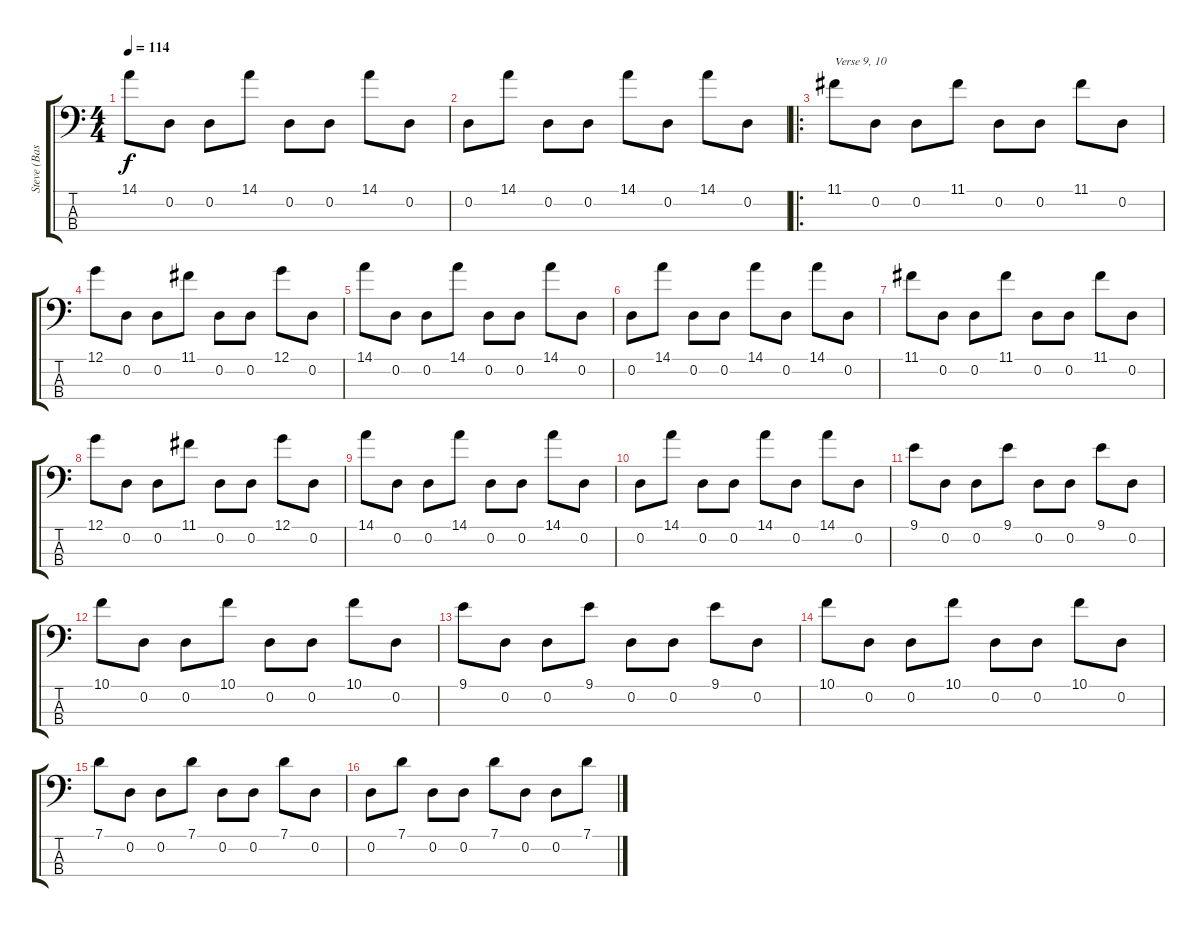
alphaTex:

\track ("Steve (Bass)" "Steve (Bas") {instrument electricbassfinger}
\staff {score tabs}
\tuning (G2 D2 A1 E1) {hide}
\ts (4 4)
\tempo 114
\clef f4
\ks c
14.1.8{dy f} 0.2.8 0.2.8 14.1.8 0.2.8 0.2.8 14.1.8 0.2.8 |
0.2.8 14.1.8 0.2.8 0.2.8 14.1.8 0.2.8 14.1.8 0.2.8 |
\ro
11.1.8{txt "Verse 9, 10"} 0.2.8 0.2.8 11.1.8 0.2.8 0.2.8 11.1.8 0.2.8 |
12.1.8 0.2.8 0.2.8 11.1.8 0.2.8 0.2.8 12.1.8 0.2.8 |
14.1.8 0.2.8 0.2.8 14.1.8 0.2.8 0.2.8 14.1.8 0.2.8 |
0.2.8 14.1.8 0.2.8 0.2.8 14.1.8 0.2.8 14.1.8 0.2.8 |
11.1.8 0.2.8 0.2.8 11.1.8 0.2.8 0.2.8 11.1.8 0.2.8 |
12.1.8 0.2.8 0.2.8 11.1.8 0.2.8 0.2.8 12.1.8 0.2.8 |
14.1.8 0.2.8 0.2.8 14.1.8 0.2.8 0.2.8 14.1.8 0.2.8 |
0.2.8 14.1.8 0.2.8 0.2.8 14.1.8 0.2.8 14.1.8 0.2.8 |
9.1.8 0.2.8 0.2.8 9.1.8 0.2.8 0.2.8 9.1.8 0.2.8 |
10.1.8 0.2.8 0.2.8 10.1.8 0.2.8 0.2.8 10.1.8 0.2.8 |
9.1.8 0.2.8 0.2.8 9.1.8 0.2.8 0.2.8 9.1.8 0.2.8 |
10.1.8 0.2.8 0.2.8 10.1.8 0.2.8 0.2.8 10.1.8 0.2.8 |
7.1.8 0.2.8 0.2.8 7.1.8 0.2.8 0.2.8 7.1.8 0.2.8 |
0.2.8 7.1.8 0.2.8 0.2.8 7.1.8 0.2.8 0.2.8 7.1.8
